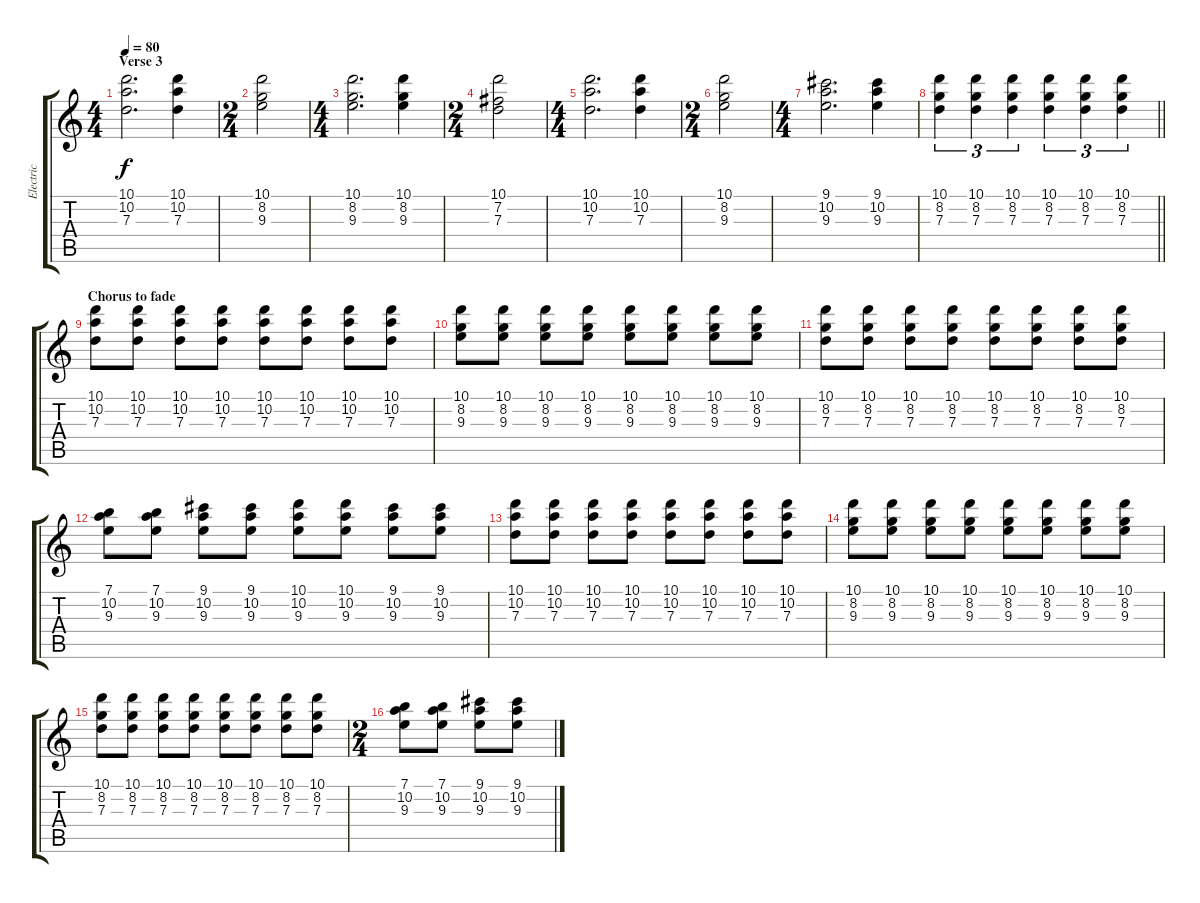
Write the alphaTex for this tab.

\track ("Electric" "Electric") {instrument overdrivenguitar}
\staff {score tabs}
\tuning (E4 B3 G3 D3 A2 E2) {hide}
\ts (4 4)
\section ("" "Verse 3")
\tempo 80
\clef g2
\ks c
(10.1 10.2 7.3).2{d dy f} (10.1 10.2 7.3).4 |
\ts (2 4)
(10.1 8.2 9.3).2 |
\ts (4 4)
(10.1 8.2 9.3).2{d} (10.1 8.2 9.3).4 |
\ts (2 4)
(10.1 7.2 7.3).2 |
\ts (4 4)
(10.1 10.2 7.3).2{d} (10.1 10.2 7.3).4 |
\ts (2 4)
(10.1 8.2 9.3).2 |
\ts (4 4)
(9.1 10.2 9.3).2{d} (9.1 10.2 9.3).4 |
\barLineRight lightlight
(10.1 8.2 7.3).4{tu (3 2)} (10.1 8.2 7.3).4{tu (3 2)} (10.1 8.2 7.3).4{tu (3 2)} (10.1 8.2 7.3).4{tu (3 2)} (10.1 8.2 7.3).4{tu (3 2)} (10.1 8.2 7.3).4{tu (3 2)} |
\section ("" "Chorus to fade")
(10.1 10.2 7.3).8 (10.1 10.2 7.3).8 (10.1 10.2 7.3).8 (10.1 10.2 7.3).8 (10.1 10.2 7.3).8 (10.1 10.2 7.3).8 (10.1 10.2 7.3).8 (10.1 10.2 7.3).8 |
(10.1 8.2 9.3).8 (10.1 8.2 9.3).8 (10.1 8.2 9.3).8 (10.1 8.2 9.3).8 (10.1 8.2 9.3).8 (10.1 8.2 9.3).8 (10.1 8.2 9.3).8 (10.1 8.2 9.3).8 |
(10.1 8.2 7.3).8 (10.1 8.2 7.3).8 (10.1 8.2 7.3).8 (10.1 8.2 7.3).8 (10.1 8.2 7.3).8 (10.1 8.2 7.3).8 (10.1 8.2 7.3).8 (10.1 8.2 7.3).8 |
(7.1 10.2 9.3).8 (7.1 10.2 9.3).8 (9.1 10.2 9.3).8 (9.1 10.2 9.3).8 (10.1 10.2 9.3).8 (10.1 10.2 9.3).8 (9.1 10.2 9.3).8 (9.1 10.2 9.3).8 |
(10.1 10.2 7.3).8 (10.1 10.2 7.3).8 (10.1 10.2 7.3).8 (10.1 10.2 7.3).8 (10.1 10.2 7.3).8 (10.1 10.2 7.3).8 (10.1 10.2 7.3).8 (10.1 10.2 7.3).8 |
(10.1 8.2 9.3).8 (10.1 8.2 9.3).8 (10.1 8.2 9.3).8 (10.1 8.2 9.3).8 (10.1 8.2 9.3).8 (10.1 8.2 9.3).8 (10.1 8.2 9.3).8 (10.1 8.2 9.3).8 |
(10.1 8.2 7.3).8 (10.1 8.2 7.3).8 (10.1 8.2 7.3).8 (10.1 8.2 7.3).8 (10.1 8.2 7.3).8 (10.1 8.2 7.3).8 (10.1 8.2 7.3).8 (10.1 8.2 7.3).8 |
\ts (2 4)
(7.1 10.2 9.3).8 (7.1 10.2 9.3).8 (9.1 10.2 9.3).8 (9.1 10.2 9.3).8
